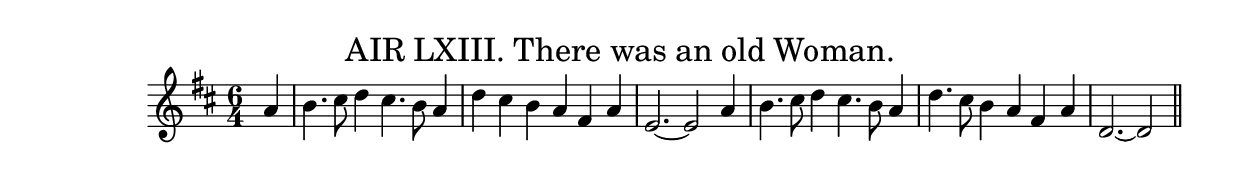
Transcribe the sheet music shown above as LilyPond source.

\version "2.10.25" 
\include "english.ly"

\header
  {title = \markup \smaller \normal-text
    {AIR LXIII. There was an old Woman.}
  }

\score
  {
  \new Staff
  \relative c''
    {
    \key d \major
    \time 6/4
    \clef treble \partial 4
    a4 | b4. cs8 d4 cs4. b8 a4 | d4 cs b a fs a | e2.~ e2 a4 |
    b4. cs8 d4 cs4. b8 a4 | d4. cs8 b4 a4 fs a | d,2.~ d2 \bar "||"
      % printed without ties
    }
  \layout
    { \context
      { \Score
        \remove Bar_number_engraver
       }
    }
  \midi
    { \context
       { \Score tempoWholesPerMinute = #(ly:make-moment 210 4) } 
    }
  } 
